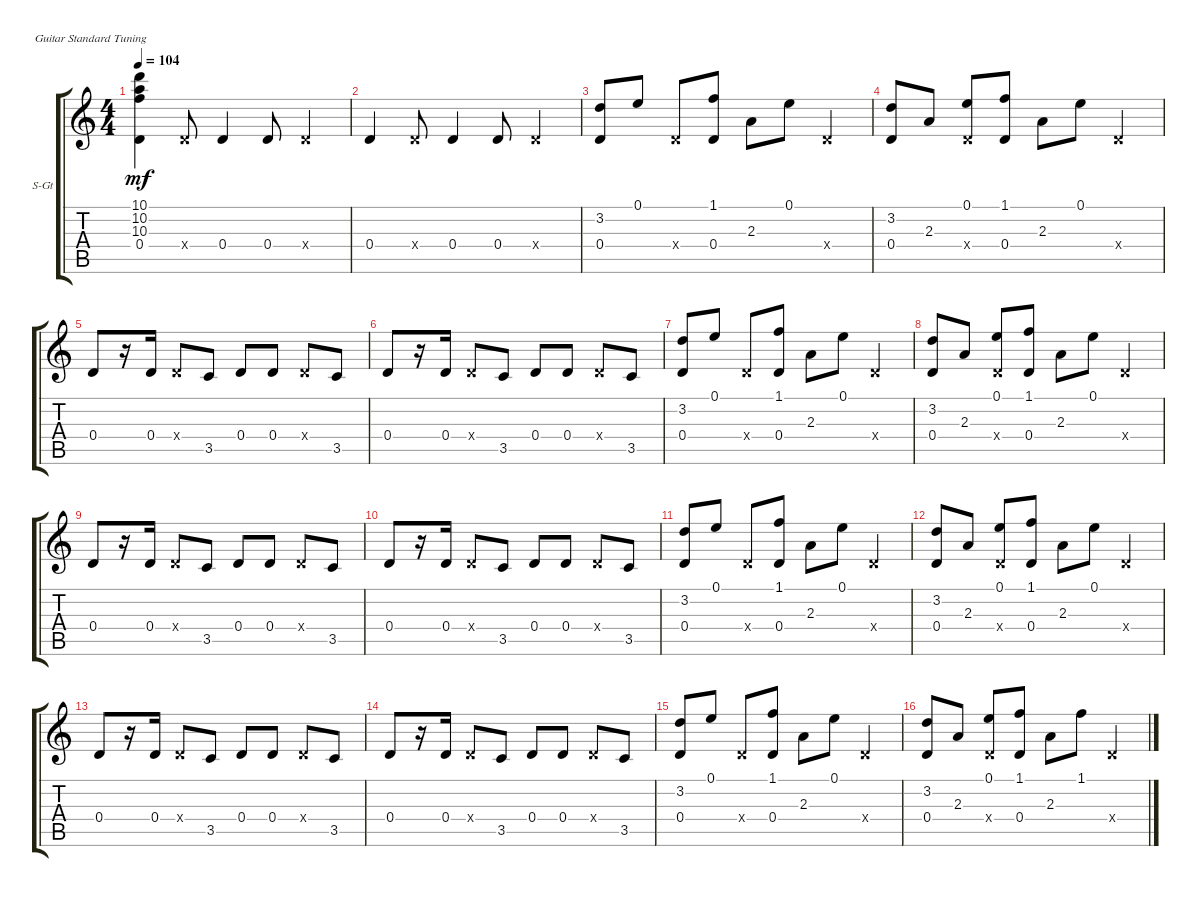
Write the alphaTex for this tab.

\defaultSystemsLayout 4
\bracketExtendMode groupsimilarinstruments
\firstSystemTrackNameOrientation horizontal
\otherSystemsTrackNameOrientation horizontal
\track ("Steel Guitar" "S-Gt") {instrument acousticguitarsteel}
\staff {score tabs}
\tuning (E4 B3 G3 D3 A2 E2)
\ts (4 4)
\tempo 104
\clef g2
\ks c
(10.1 10.2 10.3 0.4).4{dy mf instrument acousticguitarsteel} 0.4{x}.8 0.4.4 0.4.8 0.4{x}.4 |
0.4.4 0.4{x}.8 0.4.4 0.4.8 0.4{x}.4 |
(3.2 0.4).8 0.1.8 0.4{x}.8 (1.1 0.4).8 2.3.8 0.1.8 0.4{x}.4 |
(3.2 0.4).8 2.3.8 (0.4{x} 0.1).8 (1.1 0.4).8 2.3.8 0.1.8 0.4{x}.4 |
0.4.8 r.16 0.4.16 0.4{x}.8 3.5.8 0.4.8 0.4.8 0.4{x}.8 3.5.8 |
0.4.8 r.16 0.4.16 0.4{x}.8 3.5.8 0.4.8 0.4.8 0.4{x}.8 3.5.8 |
(3.2 0.4).8 0.1.8 0.4{x}.8 (1.1 0.4).8 2.3.8 0.1.8 0.4{x}.4 |
(3.2 0.4).8 2.3.8 (0.4{x} 0.1).8 (1.1 0.4).8 2.3.8 0.1.8 0.4{x}.4 |
0.4.8 r.16 0.4.16 0.4{x}.8 3.5.8 0.4.8 0.4.8 0.4{x}.8 3.5.8 |
0.4.8 r.16 0.4.16 0.4{x}.8 3.5.8 0.4.8 0.4.8 0.4{x}.8 3.5.8 |
(3.2 0.4).8 0.1.8 0.4{x}.8 (1.1 0.4).8 2.3.8 0.1.8 0.4{x}.4 |
(3.2 0.4).8 2.3.8 (0.4{x} 0.1).8 (1.1 0.4).8 2.3.8 0.1.8 0.4{x}.4 |
0.4.8 r.16 0.4.16 0.4{x}.8 3.5.8 0.4.8 0.4.8 0.4{x}.8 3.5.8 |
0.4.8 r.16 0.4.16 0.4{x}.8 3.5.8 0.4.8 0.4.8 0.4{x}.8 3.5.8 |
(3.2 0.4).8 0.1.8 0.4{x}.8 (1.1 0.4).8 2.3.8 0.1.8 0.4{x}.4 |
(3.2 0.4).8 2.3.8 (0.4{x} 0.1).8 (1.1 0.4).8 2.3.8 1.1.8 0.4{x}.4
